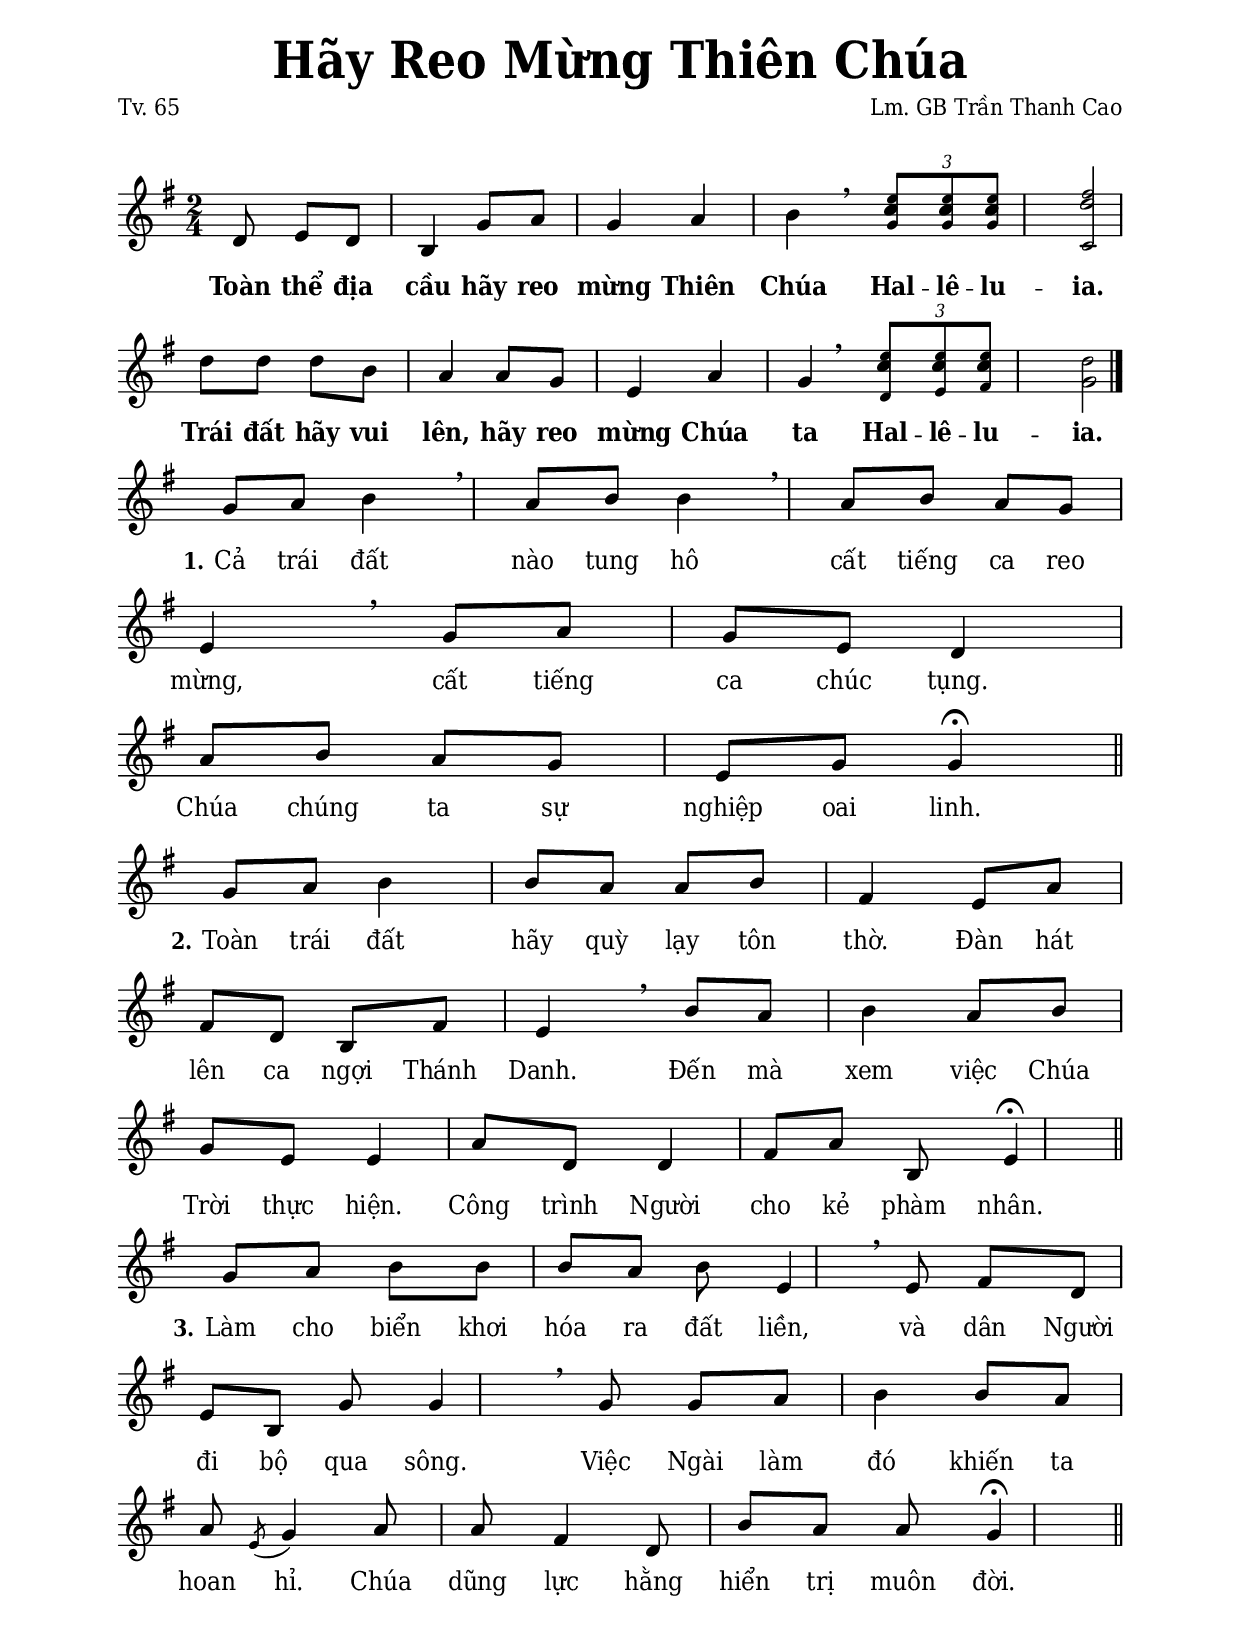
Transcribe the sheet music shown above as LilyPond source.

% Cài đặt chung
\version "2.22.1"
\include "english.ly"

\header {
  title = \markup { \fontsize #3 "Hãy Reo Mừng Thiên Chúa" }
  poet = "Tv. 65"
  composer = "Lm. GB Trần Thanh Cao"
  arranger = " "
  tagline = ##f
}

% Nhạc điệp khúc
nhacDiepKhuc= \relative c' {
  <>^\markup { \halign #35 " " }
  \partial 4. d8 e d |
  b4 g'8 a |
  g4 a |
  b \breathe
  \stemUp \tuplet 3/2 {
    <\tweak font-size -2 e c \tweak font-size -2 g>8
    <\tweak font-size -2 e c \tweak font-size -2 g>8
    <\tweak font-size -2 e c \tweak font-size -2 g>8
  } |
  <\tweak font-size -2 fs d \tweak font-size -2 c,>2 |
  \stemNeutral
  d8 d d b |
  a4 a8 g |
  e4 a |
  g4 \breathe
  \tupletUp \tuplet 3/2 {
    <\tweak font-size -2 e' c \tweak font-size -2 d,>8
    <\tweak font-size -2 e c \tweak font-size -2 e,>8
    <\tweak font-size -2 e c \tweak font-size -2 fs,>8
  }
  <\tweak font-size -2 d g,>2 \bar "|."
}

% Nhạc phiên khúc
nhacPhienKhucMot = \relative c'' {
  g8 a b4 \breathe
  a8 b b4 \breathe
  a8 b a g e4 \breathe
  g8 a g e d4 a'8 b a g e g g4 \fermata \bar "||"
}

nhacPhienKhucHai = \relative c'' {
  g8 a b4 b8 a a b fs4
  e8 a fs d b fs' e4 \breathe
  b'8 a b4 a8 b g e e4
  a8 d, d4 fs8 a b, e4 \fermata \bar "||"
}

nhacPhienKhucBa = \relative c'' {
  g8 a b b b a b e,4 \breathe
  e8 fs d e b g' g4 \breathe
  g8 g a b4 b8 a a \acciaccatura e8 g4
  a8 a fs4 d8 b' a a g4 \fermata \bar "||"
}

% Lời điệp khúc
loiDiepKhuc = \lyricmode {
  Toàn thể địa cầu hãy reo mừng Thiên Chúa
  Hal -- lê -- lu -- ia.
  Trái đất hãy vui lên, hãy reo mừng Chúa ta
  Hal -- lê -- lu -- ia.
}

% Lời phiên khúc
loiPhienKhucMot = \lyricmode {
  \set stanza = #"1."
  Cả trái đất nào tung hô cất tiếng ca reo mừng,
  cất tiếng ca chúc tụng.
  Chúa chúng ta sự nghiệp oai linh.
}

loiPhienKhucHai = \lyricmode {
  \set stanza = #"2."
  Toàn trái đất hãy quỳ lạy tôn thờ.
  Đàn hát lên ca ngợi Thánh Danh.
  Đến mà xem việc Chúa Trời thực hiện.
  Công trình Người cho kẻ phàm nhân.
}

loiPhienKhucBa = \lyricmode {
  \set stanza = #"3."
  Làm cho biển khơi hóa ra đất liền,
  và dân Người đi bộ qua sông.
  Việc Ngài làm đó khiến ta hoan hỉ.
  Chúa dũng lực hằng hiển trị muôn đời.
}


% Dàn trang
\paper {
  #(set-paper-size "a4")
  top-margin = 20\mm
  bottom-margin = 10\mm
  left-margin = 20\mm
  right-margin = 20\mm
  indent = #0
  #(define fonts
    (make-pango-font-tree
      "Deja Vu Serif Condensed"
      "Deja Vu Serif Condensed"
      "Deja Vu Serif Condensed"
      (/ 20 20)))
  page-count = #1
  system-system-spacing = #'((basic-distance . 12)
                             (minimum-distance . 12.5)
                             (padding . 1))
  score-system-spacing = #'((basic-distance . 12)
                             (minimum-distance . 12.5)
                             (padding . 1))
}

% Thiết lập tông và nhịp
TongNhip = { \key g \major \time 2/4 }

\score {
  \new ChoirStaff <<
    \new Staff = diepKhuc \with {
        \consists "Merge_rests_engraver"
        %\magnifyStaff #(magstep +1)
      }
      <<
      \new Voice = beSop {
        \TongNhip \stemNeutral \nhacDiepKhuc
      }
    >>
    \new Lyrics \with {
          \override VerticalAxisGroup.
            nonstaff-relatedstaff-spacing.padding = #1.5
          \override VerticalAxisGroup.
            nonstaff-unrelatedstaff-spacing.padding = #1
        }
        \lyricsto beSop \loiDiepKhuc
  >>
  \layout {
    \override Lyrics.LyricText.font-series = #'bold
    %\override Lyrics.LyricText.font-size = #+2
    \override Lyrics.LyricSpace.minimum-distance = #1
    \override Score.BarNumber.break-visibility = ##(#f #f #f)
    \override Score.SpacingSpanner.uniform-stretching = ##t
    \override Score.SpacingSpanner packed-spacing = ##t
    \override LyricHyphen.minimum-distance = #2.0
  }
}

\score {
  \new ChoirStaff <<
    \new Staff = phienKhuc \with {
        %\magnifyStaff #(magstep +1)
      }
      <<
      \new Voice = beSop {
        \TongNhip \nhacPhienKhucMot
      }
    >>
    \new Lyrics \with {
          \override VerticalAxisGroup.
            nonstaff-relatedstaff-spacing.padding = #1.5
          \override VerticalAxisGroup.
            nonstaff-unrelatedstaff-spacing.padding = #1
        }
        \lyricsto beSop \loiPhienKhucMot
  >>
  \layout {
    \override Staff.TimeSignature.transparent = ##t
    %\override Lyrics.LyricText.font-size = #+2
    \override Lyrics.LyricSpace.minimum-distance = #3
    \override Score.BarNumber.break-visibility = ##(#f #f #f)
    \override Score.SpacingSpanner.uniform-stretching = ##t
    \set Score.barAlways = ##t
    \set Score.defaultBarType = ""
  }
}

\score {
  \new ChoirStaff <<
    \new Staff = phienKhuc \with {
        %\magnifyStaff #(magstep +1)
      }
      <<
      \new Voice = beSop {
        \TongNhip \nhacPhienKhucHai
      }
    >>
    \new Lyrics \with {
          \override VerticalAxisGroup.
            nonstaff-relatedstaff-spacing.padding = #1.2
          \override VerticalAxisGroup.
            nonstaff-unrelatedstaff-spacing.padding = #1
        }
        \lyricsto beSop \loiPhienKhucHai
  >>
  \layout {
    \override Staff.TimeSignature.transparent = ##t
    %\override Lyrics.LyricText.font-size = #+2
    \override Lyrics.LyricSpace.minimum-distance = #3
    \override Score.BarNumber.break-visibility = ##(#f #f #f)
    \override Score.SpacingSpanner.uniform-stretching = ##t
    \set Score.barAlways = ##t
    \set Score.defaultBarType = ""
  }
}

\score {
  \new ChoirStaff <<
    \new Staff = phienKhuc \with {
        %\magnifyStaff #(magstep +1)
      }
      <<
      \new Voice = beSop {
        \TongNhip \nhacPhienKhucBa
      }
    >>
    \new Lyrics \with {
          \override VerticalAxisGroup.
            nonstaff-relatedstaff-spacing.padding = #1.2
          \override VerticalAxisGroup.
            nonstaff-unrelatedstaff-spacing.padding = #1
        }
        \lyricsto beSop \loiPhienKhucBa
  >>
  \layout {
    \override Staff.TimeSignature.transparent = ##t
    %\override Lyrics.LyricText.font-size = #+2
    \override Lyrics.LyricSpace.minimum-distance = #3.5
    \override Score.BarNumber.break-visibility = ##(#f #f #f)
    \override Score.SpacingSpanner.uniform-stretching = ##t
    \set Score.barAlways = ##t
    \set Score.defaultBarType = ""
  }
}
